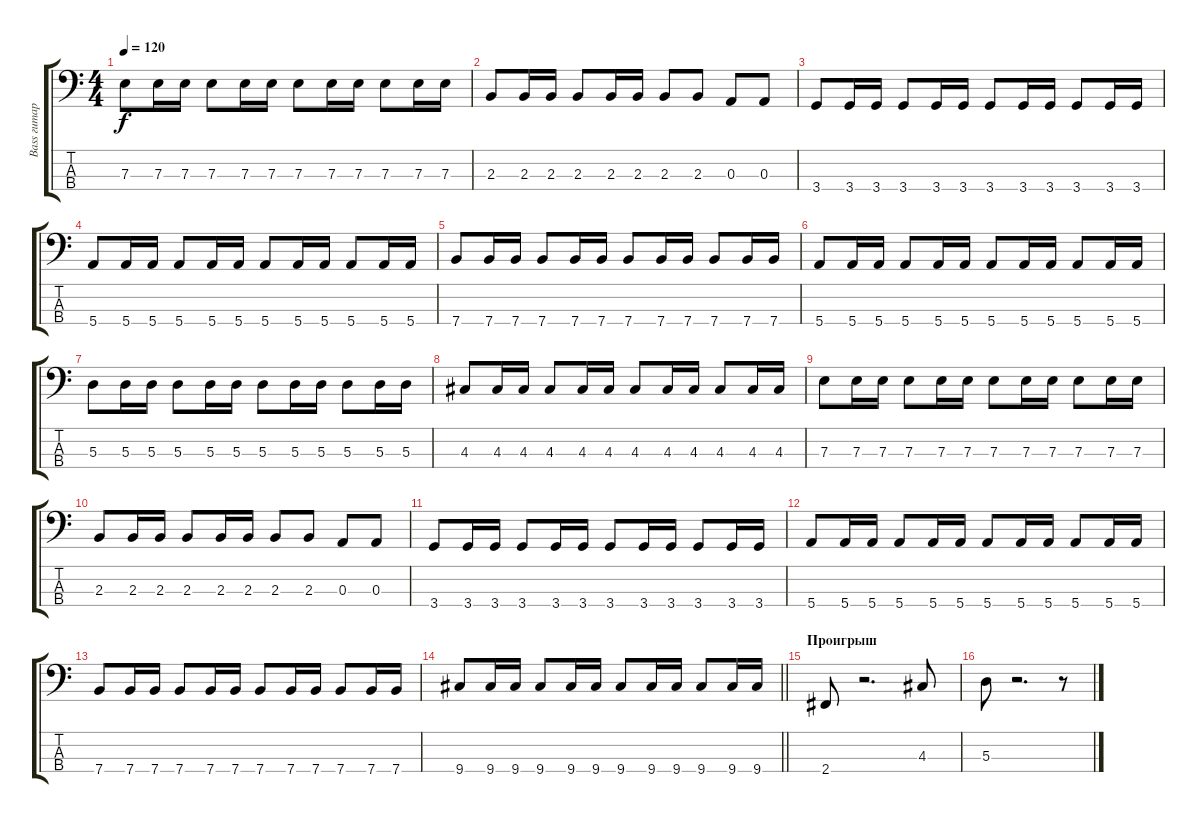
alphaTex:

\track ("Bass гитара" "Bass гитар") {instrument fretlessbass}
\staff {score tabs}
\tuning (G2 D2 A1 E1) {hide}
\ts (4 4)
\tempo 120
\clef f4
\ks c
7.3.8{dy f} 7.3.16 7.3.16 7.3.8 7.3.16 7.3.16 7.3.8 7.3.16 7.3.16 7.3.8 7.3.16 7.3.16 |
2.3.8 2.3.16 2.3.16 2.3.8 2.3.16 2.3.16 2.3.8 2.3.8 0.3.8 0.3.8 |
3.4.8 3.4.16 3.4.16 3.4.8 3.4.16 3.4.16 3.4.8 3.4.16 3.4.16 3.4.8 3.4.16 3.4.16 |
5.4.8 5.4.16 5.4.16 5.4.8 5.4.16 5.4.16 5.4.8 5.4.16 5.4.16 5.4.8 5.4.16 5.4.16 |
7.4.8 7.4.16 7.4.16 7.4.8 7.4.16 7.4.16 7.4.8 7.4.16 7.4.16 7.4.8 7.4.16 7.4.16 |
5.4.8 5.4.16 5.4.16 5.4.8 5.4.16 5.4.16 5.4.8 5.4.16 5.4.16 5.4.8 5.4.16 5.4.16 |
5.3.8 5.3.16 5.3.16 5.3.8 5.3.16 5.3.16 5.3.8 5.3.16 5.3.16 5.3.8 5.3.16 5.3.16 |
4.3.8 4.3.16 4.3.16 4.3.8 4.3.16 4.3.16 4.3.8 4.3.16 4.3.16 4.3.8 4.3.16 4.3.16 |
7.3.8 7.3.16 7.3.16 7.3.8 7.3.16 7.3.16 7.3.8 7.3.16 7.3.16 7.3.8 7.3.16 7.3.16 |
2.3.8 2.3.16 2.3.16 2.3.8 2.3.16 2.3.16 2.3.8 2.3.8 0.3.8 0.3.8 |
3.4.8 3.4.16 3.4.16 3.4.8 3.4.16 3.4.16 3.4.8 3.4.16 3.4.16 3.4.8 3.4.16 3.4.16 |
5.4.8 5.4.16 5.4.16 5.4.8 5.4.16 5.4.16 5.4.8 5.4.16 5.4.16 5.4.8 5.4.16 5.4.16 |
7.4.8 7.4.16 7.4.16 7.4.8 7.4.16 7.4.16 7.4.8 7.4.16 7.4.16 7.4.8 7.4.16 7.4.16 |
\barLineRight lightlight
9.4.8 9.4.16 9.4.16 9.4.8 9.4.16 9.4.16 9.4.8 9.4.16 9.4.16 9.4.8 9.4.16 9.4.16 |
\section ("" "Проигрыш")
2.4.8 r.2{d} 4.3.8 |
5.3.8 r.2{d} r.8
